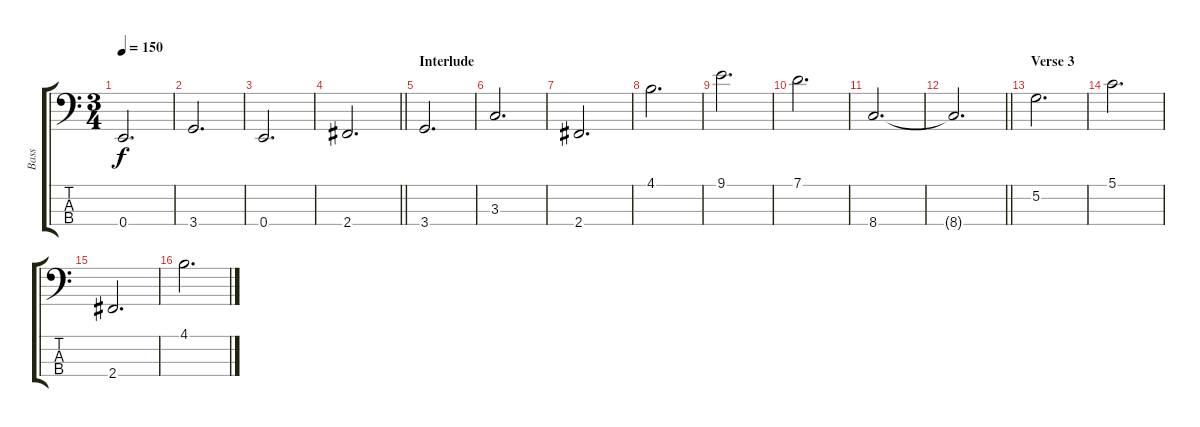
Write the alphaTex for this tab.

\track ("Bass" "Bass") {instrument electricbassfinger}
\staff {score tabs}
\tuning (G2 D2 A1 E1) {hide}
\ts (3 4)
\tempo 150
\clef f4
\ks c
0.4.2{d dy f} |
3.4.2{d} |
0.4.2{d} |
\barLineRight lightlight
2.4.2{d} |
\section ("" "Interlude")
3.4.2{d} |
3.3.2{d} |
2.4.2{d} |
4.1.2{d} |
9.1.2{d} |
7.1.2{d} |
8.4.2{d} |
\barLineRight lightlight
8.4{t}.2{d} |
\section ("" "Verse 3")
5.2.2{d volume 8} |
5.1.2{d} |
2.4.2{d} |
4.1.2{d}
